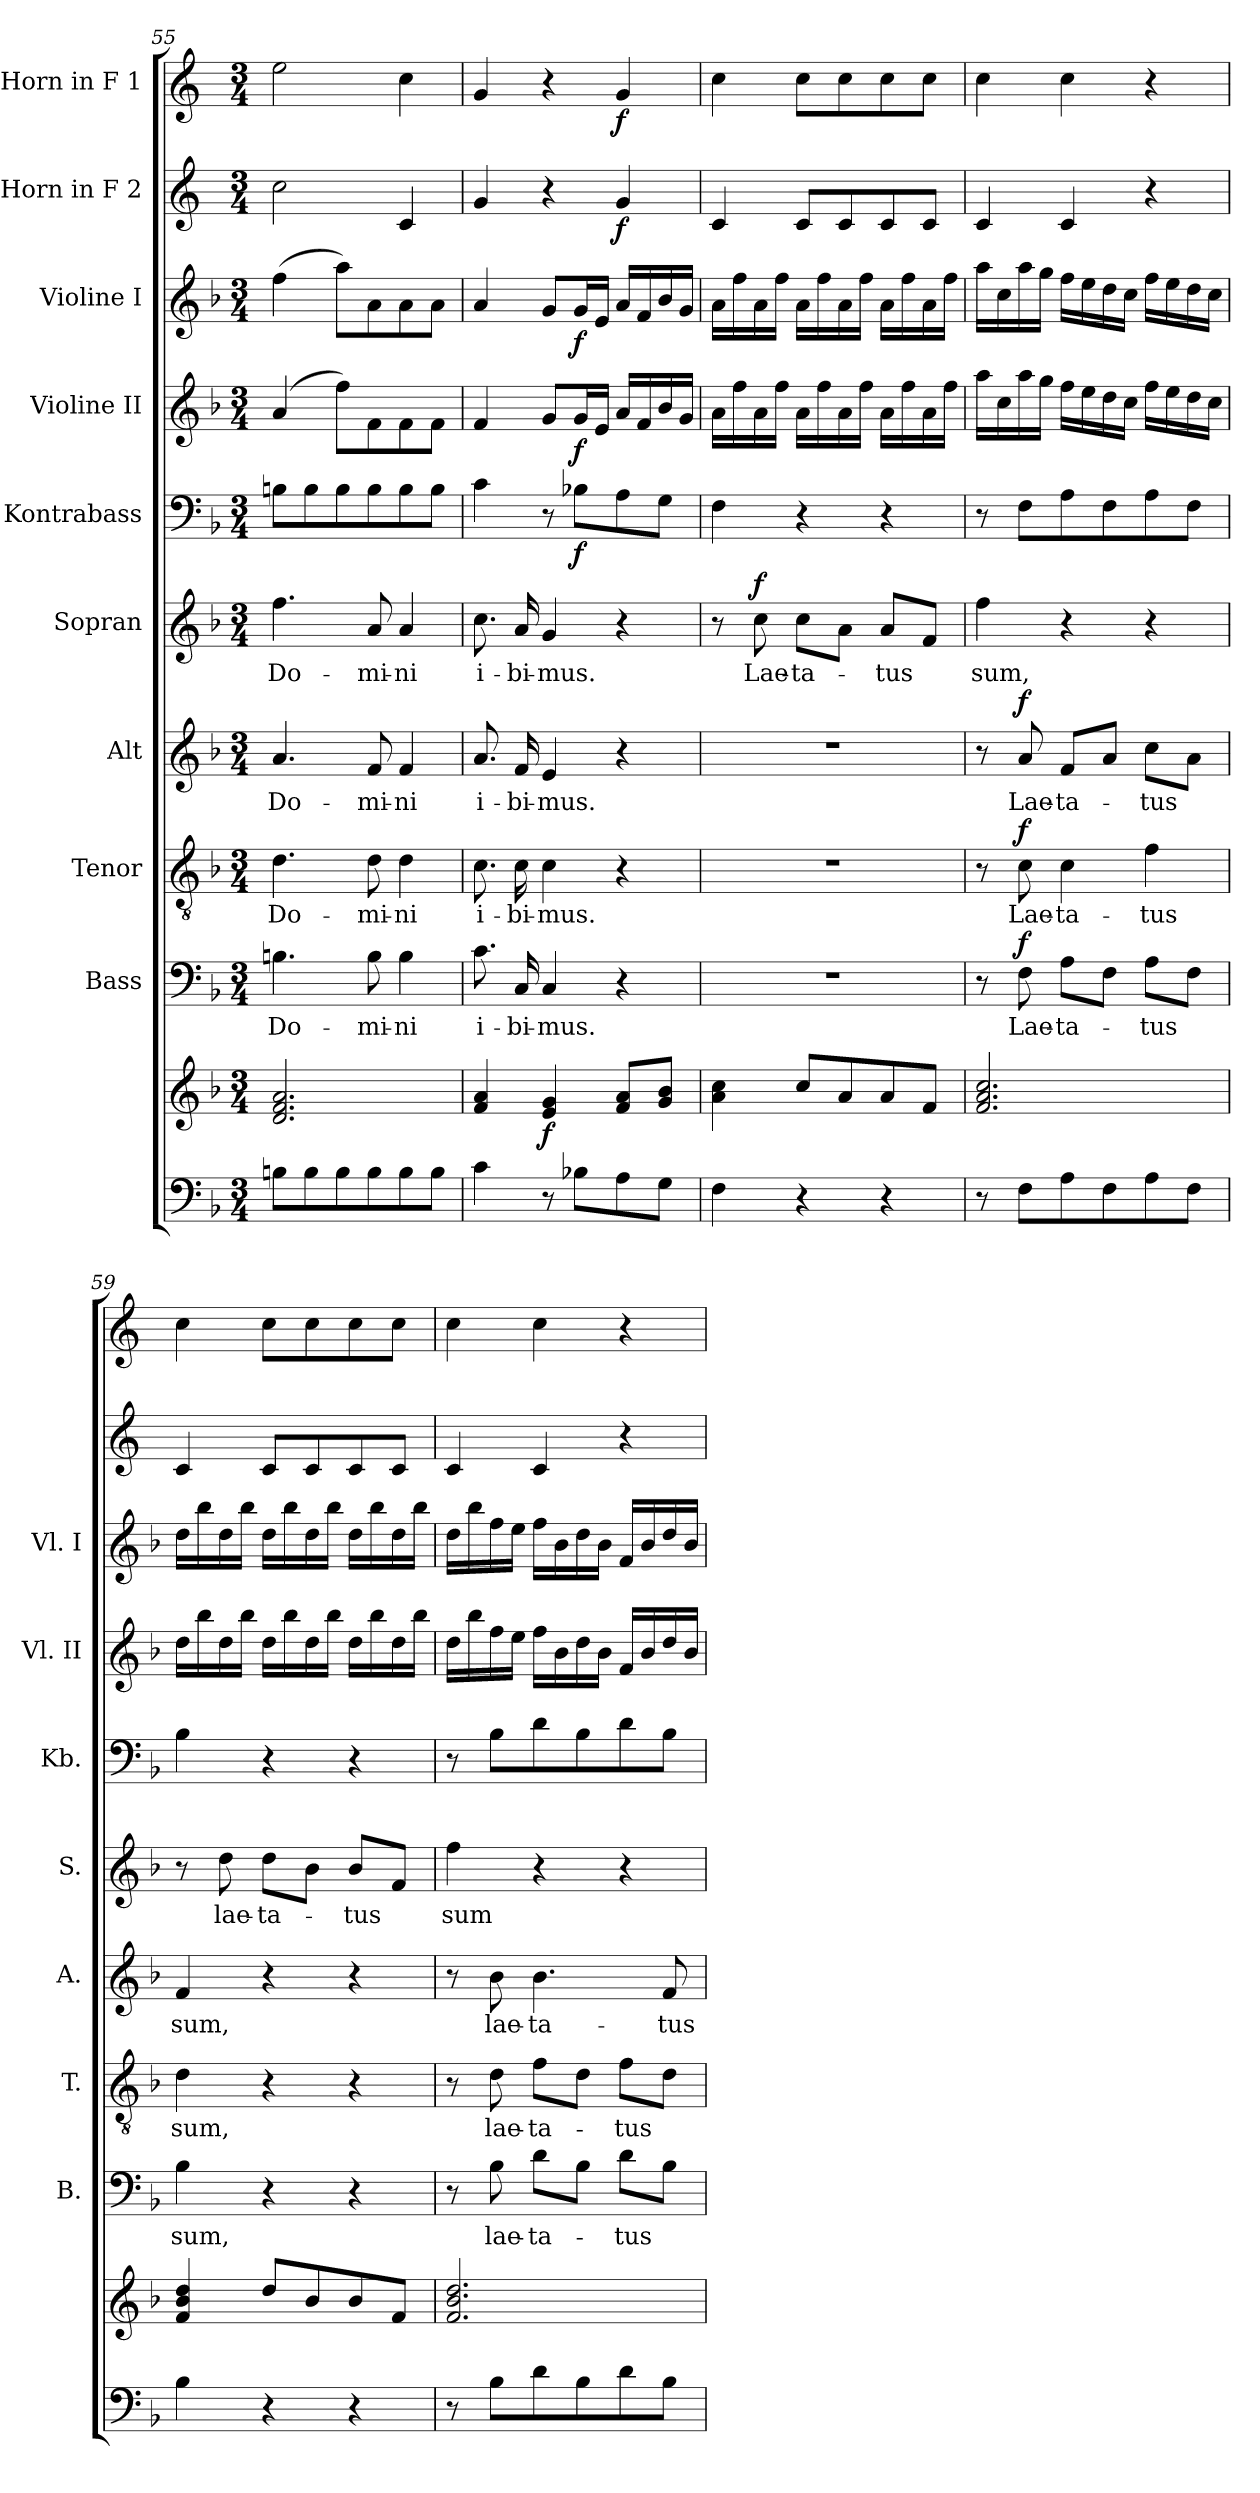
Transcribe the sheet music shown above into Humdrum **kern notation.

**kern	**kern	**dynam	**kern	**text	**dynam	**kern	**text	**dynam	**kern	**text	**dynam	**kern	**text	**dynam	**kern	**dynam	**kern	**dynam	**kern	**dynam	**kern	**dynam	**kern	**dynam
*part10	*part10	*part10	*part9	*part9	*part9	*part8	*part8	*part8	*part7	*part7	*part7	*part6	*part6	*part6	*part5	*part5	*part4	*part4	*part3	*part3	*part2	*part2	*part1	*part1
*staff11	*staff10	*staff10/11	*staff9	*staff9	*staff9	*staff8	*staff8	*staff8	*staff7	*staff7	*staff7	*staff6	*staff6	*staff6	*staff5	*staff5	*staff4	*staff4	*staff3	*staff3	*staff2	*staff2	*staff1	*staff1
*	*	*	*I"Bass	*	*	*I"Tenor	*	*	*I"Alt	*	*	*I"Sopran	*	*	*I"Kontrabass	*	*I"Violine II	*	*I"Violine I	*	*I"Horn in F 2	*	*I"Horn in F 1	*
*	*	*	*I'B.	*	*	*I'T.	*	*	*I'A.	*	*	*I'S.	*	*	*I'Kb.	*	*I'Vl. II	*	*I'Vl. I	*	*	*	*	*
*clefF4	*clefG2	*	*clefF4	*	*	*clefGv2	*	*	*clefG2	*	*	*clefG2	*	*	*clefF4	*	*clefG2	*	*clefG2	*	*clefG2	*	*clefG2	*
*	*	*	*	*	*	*	*	*	*	*	*	*	*	*	*ITrd7c12	*	*	*	*	*	*ITrd4c7	*	*ITrd4c7	*
*k[b-]	*k[b-]	*	*k[b-]	*	*	*k[b-]	*	*	*k[b-]	*	*	*k[b-]	*	*	*k[b-]	*	*k[b-]	*	*k[b-]	*	*k[b-]	*	*k[b-]	*
*F:	*F:	*	*F:	*	*	*F:	*	*	*F:	*	*	*F:	*	*	*F:	*	*F:	*	*F:	*	*F:	*	*F:	*
*M3/4	*M3/4	*	*M3/4	*	*	*M3/4	*	*	*M3/4	*	*	*M3/4	*	*	*M3/4	*	*M3/4	*	*M3/4	*	*M3/4	*	*M3/4	*
=55	=55	=55	=55	=55	=55	=55	=55	=55	=55	=55	=55	=55	=55	=55	=55	=55	=55	=55	=55	=55	=55	=55	=55	=55
!	!	!	!	!LO:LY:b	!	!	!LO:LY:b	!	!	!LO:LY:b	!	!	!LO:LY:b	!	!	!	!	!	!	!	!	!	!	!
8Bn\L	2.d/ 2.f/ 2.a/	.	4.Bn\	Do-	.	4.d\	Do-	.	4.a/	Do-	.	4.ff\	Do-	.	8BBn\L	.	(4a/	.	(>4ff\	.	2f\	.	2a\	.
8B\	.	.	.	.	.	.	.	.	.	.	.	.	.	.	8BB\	.	.	.	.	.	.	.	.	.
8B\	.	.	.	.	.	.	.	.	.	.	.	.	.	.	8BB\	.	8ff\L)	.	8aa\L)	.	.	.	.	.
!	!	!	!	!LO:LY:b	!	!	!LO:LY:b	!	!	!LO:LY:b	!	!	!LO:LY:b	!	!	!	!	!	!	!	!	!	!	!
8B\	.	.	8B\	-mi-	.	8d\	-mi-	.	8f/	-mi-	.	8a/	-mi-	.	8BB\	.	8f\	.	8a\	.	.	.	.	.
!	!	!	!	!LO:LY:b	!	!	!LO:LY:b	!	!	!LO:LY:b	!	!	!LO:LY:b	!	!	!	!	!	!	!	!	!	!	!
8B\	.	.	4B\	-ni	.	4d\	-ni	.	4f/	-ni	.	4a/	-ni	.	8BB\	.	8f\	.	8a\	.	4F/	.	4f\	.
8B\J	.	.	.	.	.	.	.	.	.	.	.	.	.	.	8BB\J	.	8f\J	.	8a\J	.	.	.	.	.
!!LO:PB:g=z
=56	=56	=56	=56	=56	=56	=56	=56	=56	=56	=56	=56	=56	=56	=56	=56	=56	=56	=56	=56	=56	=56	=56	=56	=56
!	!	!	!	!LO:LY:b	!	!	!LO:LY:b	!	!	!LO:LY:b	!	!	!LO:LY:b	!	!	!	!	!	!	!	!	!	!	!
4c\	4f/ 4a/	.	8.c\	i-	.	8.c\	i-	.	8.a/	i-	.	8.cc\	i-	.	4C\	.	4f/	.	4a/	.	4c/	.	4c/	.
!	!	!	!	!LO:LY:b	!	!	!LO:LY:b	!	!	!LO:LY:b	!	!	!LO:LY:b	!	!	!	!	!	!	!	!	!	!	!
.	.	.	16C/	-bi-	.	16c\	-bi-	.	16f/	-bi-	.	16a/	-bi-	.	.	.	.	.	.	.	.	.	.	.
!	!	!LO:DY:b	!	!LO:LY:b	!	!	!LO:LY:b	!	!	!LO:LY:b	!	!	!LO:LY:b	!	!	!	!	!	!	!	!	!	!	!
8r	4e/ 4g/	f	4C/	-mus.	.	4c\	-mus.	.	4e/	-mus.	.	4g/	-mus.	.	8r	.	8g/L	.	8g/L	.	4r	.	4r	.
!	!	!	!	!	!	!	!	!	!	!	!	!	!	!	!	!LO:DY:b	!	!LO:DY:b	!	!LO:DY:b	!	!	!	!
8B-X\L	.	.	.	.	.	.	.	.	.	.	.	.	.	.	8BB-X\L	f	16g/L	f	16g/L	f	.	.	.	.
.	.	.	.	.	.	.	.	.	.	.	.	.	.	.	.	.	16e/JJ	.	16e/JJ	.	.	.	.	.
!	!	!	!	!	!	!	!	!	!	!	!	!	!	!	!	!	!	!	!	!	!	!LO:DY:b	!	!LO:DY:b
8A\	8f/ 8a/L	.	4r	.	.	4r	.	.	4r	.	.	4r	.	.	8AA\	.	16a/LL	.	16a/LL	.	4c/	f	4c/	f
.	.	.	.	.	.	.	.	.	.	.	.	.	.	.	.	.	16f/	.	16f/	.	.	.	.	.
8G\J	8g/ 8b-/J	.	.	.	.	.	.	.	.	.	.	.	.	.	8GG\J	.	16b-/	.	16b-/	.	.	.	.	.
.	.	.	.	.	.	.	.	.	.	.	.	.	.	.	.	.	16g/JJ	.	16g/JJ	.	.	.	.	.
=57	=57	=57	=57	=57	=57	=57	=57	=57	=57	=57	=57	=57	=57	=57	=57	=57	=57	=57	=57	=57	=57	=57	=57	=57
4F\	4a\ 4cc\	.	2.r	.	.	2.r	.	.	2.r	.	.	8r	.	.	4FF\	.	16a\LL	.	16a\LL	.	4F/	.	4f\	.
.	.	.	.	.	.	.	.	.	.	.	.	.	.	.	.	.	16ff\	.	16ff\	.	.	.	.	.
!	!	!	!	!	!	!	!	!	!	!	!	!	!LO:LY:b	!LO:DY:a	!	!	!	!	!	!	!	!	!	!
.	.	.	.	.	.	.	.	.	.	.	.	8cc\	Lae-	f	.	.	16a\	.	16a\	.	.	.	.	.
.	.	.	.	.	.	.	.	.	.	.	.	.	.	.	.	.	16ff\JJ	.	16ff\JJ	.	.	.	.	.
!	!	!	!	!	!	!	!	!	!	!	!	!	!LO:LY:b	!	!	!	!	!	!	!	!	!	!	!
4r	8cc/L	.	.	.	.	.	.	.	.	.	.	8cc\L	-ta-	.	4r	.	16a\LL	.	16a\LL	.	8F/L	.	8f\L	.
.	.	.	.	.	.	.	.	.	.	.	.	.	.	.	.	.	16ff\	.	16ff\	.	.	.	.	.
.	8a/	.	.	.	.	.	.	.	.	.	.	8a\J	.	.	.	.	16a\	.	16a\	.	8F/	.	8f\	.
.	.	.	.	.	.	.	.	.	.	.	.	.	.	.	.	.	16ff\JJ	.	16ff\JJ	.	.	.	.	.
!	!	!	!	!	!	!	!	!	!	!	!	!	!LO:LY:b	!	!	!	!	!	!	!	!	!	!	!
4r	8a/	.	.	.	.	.	.	.	.	.	.	8a/L	-tus	.	4r	.	16a\LL	.	16a\LL	.	8F/	.	8f\	.
.	.	.	.	.	.	.	.	.	.	.	.	.	.	.	.	.	16ff\	.	16ff\	.	.	.	.	.
.	8f/J	.	.	.	.	.	.	.	.	.	.	8f/J	.	.	.	.	16a\	.	16a\	.	8F/J	.	8f\J	.
.	.	.	.	.	.	.	.	.	.	.	.	.	.	.	.	.	16ff\JJ	.	16ff\JJ	.	.	.	.	.
=58	=58	=58	=58	=58	=58	=58	=58	=58	=58	=58	=58	=58	=58	=58	=58	=58	=58	=58	=58	=58	=58	=58	=58	=58
!	!	!	!	!	!	!	!	!	!	!	!	!	!LO:LY:b	!	!	!	!	!	!	!	!	!	!	!
8r	2.f/ 2.a/ 2.cc/	.	8r	.	.	8r	.	.	8r	.	.	4ff\	sum,	.	8r	.	16aa\LL	.	16aa\LL	.	4F/	.	4f\	.
.	.	.	.	.	.	.	.	.	.	.	.	.	.	.	.	.	16cc\	.	16cc\	.	.	.	.	.
!	!	!	!	!LO:LY:b	!LO:DY:a	!	!LO:LY:b	!LO:DY:a	!	!LO:LY:b	!LO:DY:a	!	!	!	!	!	!	!	!	!	!	!	!	!
8F\L	.	.	8F\	Lae-	f	8c\	Lae-	f	8a/	Lae-	f	.	.	.	8FF\L	.	16aa\	.	16aa\	.	.	.	.	.
.	.	.	.	.	.	.	.	.	.	.	.	.	.	.	.	.	16gg\JJ	.	16gg\JJ	.	.	.	.	.
!	!	!	!	!LO:LY:b	!	!	!LO:LY:b	!	!	!LO:LY:b	!	!	!	!	!	!	!	!	!	!	!	!	!	!
8A\	.	.	8A\L	-ta-	.	4c\	-ta-	.	8f/L	-ta-	.	4r	.	.	8AA\	.	16ff\LL	.	16ff\LL	.	4F/	.	4f\	.
.	.	.	.	.	.	.	.	.	.	.	.	.	.	.	.	.	16ee\	.	16ee\	.	.	.	.	.
8F\	.	.	8F\J	.	.	.	.	.	8a/J	.	.	.	.	.	8FF\	.	16dd\	.	16dd\	.	.	.	.	.
.	.	.	.	.	.	.	.	.	.	.	.	.	.	.	.	.	16cc\JJ	.	16cc\JJ	.	.	.	.	.
!	!	!	!	!LO:LY:b	!	!	!LO:LY:b	!	!	!LO:LY:b	!	!	!	!	!	!	!	!	!	!	!	!	!	!
8A\	.	.	8A\L	-tus	.	4f\	-tus	.	8cc\L	-tus	.	4r	.	.	8AA\	.	16ff\LL	.	16ff\LL	.	4r	.	4r	.
.	.	.	.	.	.	.	.	.	.	.	.	.	.	.	.	.	16ee\	.	16ee\	.	.	.	.	.
8F\J	.	.	8F\J	.	.	.	.	.	8a\J	.	.	.	.	.	8FF\J	.	16dd\	.	16dd\	.	.	.	.	.
.	.	.	.	.	.	.	.	.	.	.	.	.	.	.	.	.	16cc\JJ	.	16cc\JJ	.	.	.	.	.
=59	=59	=59	=59	=59	=59	=59	=59	=59	=59	=59	=59	=59	=59	=59	=59	=59	=59	=59	=59	=59	=59	=59	=59	=59
!	!	!	!	!LO:LY:b	!	!	!LO:LY:b	!	!	!LO:LY:b	!	!	!	!	!	!	!	!	!	!	!	!	!	!
4B-\	4f/ 4b-/ 4dd/	.	4B-\	sum,	.	4d\	sum,	.	4f/	sum,	.	8r	.	.	4BB-\	.	16dd\LL	.	16dd\LL	.	4F/	.	4f\	.
.	.	.	.	.	.	.	.	.	.	.	.	.	.	.	.	.	16bb-\	.	16bb-\	.	.	.	.	.
!	!	!	!	!	!	!	!	!	!	!	!	!	!LO:LY:b	!	!	!	!	!	!	!	!	!	!	!
.	.	.	.	.	.	.	.	.	.	.	.	8dd\	lae-	.	.	.	16dd\	.	16dd\	.	.	.	.	.
.	.	.	.	.	.	.	.	.	.	.	.	.	.	.	.	.	16bb-\JJ	.	16bb-\JJ	.	.	.	.	.
!	!	!	!	!	!	!	!	!	!	!	!	!	!LO:LY:b	!	!	!	!	!	!	!	!	!	!	!
4r	8dd/L	.	4r	.	.	4r	.	.	4r	.	.	8dd\L	-ta-	.	4r	.	16dd\LL	.	16dd\LL	.	8F/L	.	8f\L	.
.	.	.	.	.	.	.	.	.	.	.	.	.	.	.	.	.	16bb-\	.	16bb-\	.	.	.	.	.
.	8b-/	.	.	.	.	.	.	.	.	.	.	8b-\J	.	.	.	.	16dd\	.	16dd\	.	8F/	.	8f\	.
.	.	.	.	.	.	.	.	.	.	.	.	.	.	.	.	.	16bb-\JJ	.	16bb-\JJ	.	.	.	.	.
!	!	!	!	!	!	!	!	!	!	!	!	!	!LO:LY:b	!	!	!	!	!	!	!	!	!	!	!
4r	8b-/	.	4r	.	.	4r	.	.	4r	.	.	8b-/L	-tus	.	4r	.	16dd\LL	.	16dd\LL	.	8F/	.	8f\	.
.	.	.	.	.	.	.	.	.	.	.	.	.	.	.	.	.	16bb-\	.	16bb-\	.	.	.	.	.
.	8f/J	.	.	.	.	.	.	.	.	.	.	8f/J	.	.	.	.	16dd\	.	16dd\	.	8F/J	.	8f\J	.
.	.	.	.	.	.	.	.	.	.	.	.	.	.	.	.	.	16bb-\JJ	.	16bb-\JJ	.	.	.	.	.
!!LO:PB:g=z
=60	=60	=60	=60	=60	=60	=60	=60	=60	=60	=60	=60	=60	=60	=60	=60	=60	=60	=60	=60	=60	=60	=60	=60	=60
!	!	!	!	!	!	!	!	!	!	!	!	!	!LO:LY:b	!	!	!	!	!	!	!	!	!	!	!
8r	2.f/ 2.b-/ 2.dd/	.	8r	.	.	8r	.	.	8r	.	.	4ff\	sum	.	8r	.	16dd\LL	.	16dd\LL	.	4F/	.	4f\	.
.	.	.	.	.	.	.	.	.	.	.	.	.	.	.	.	.	16bb-\	.	16bb-\	.	.	.	.	.
!	!	!	!	!LO:LY:b	!	!	!LO:LY:b	!	!	!LO:LY:b	!	!	!	!	!	!	!	!	!	!	!	!	!	!
8B-\L	.	.	8B-\	lae-	.	8d\	lae-	.	8b-\	lae-	.	.	.	.	8BB-\L	.	16ff\	.	16ff\	.	.	.	.	.
.	.	.	.	.	.	.	.	.	.	.	.	.	.	.	.	.	16ee\JJ	.	16ee\JJ	.	.	.	.	.
!	!	!	!	!LO:LY:b	!	!	!LO:LY:b	!	!	!LO:LY:b	!	!	!	!	!	!	!	!	!	!	!	!	!	!
8d\	.	.	8d\L	-ta-	.	8f\L	-ta-	.	4.b-\	-ta-	.	4r	.	.	8D\	.	16ff\LL	.	16ff\LL	.	4F/	.	4f\	.
.	.	.	.	.	.	.	.	.	.	.	.	.	.	.	.	.	16b-\	.	16b-\	.	.	.	.	.
8B-\	.	.	8B-\J	.	.	8d\J	.	.	.	.	.	.	.	.	8BB-\	.	16dd\	.	16dd\	.	.	.	.	.
.	.	.	.	.	.	.	.	.	.	.	.	.	.	.	.	.	16b-\JJ	.	16b-\JJ	.	.	.	.	.
!	!	!	!	!LO:LY:b	!	!	!LO:LY:b	!	!	!	!	!	!	!	!	!	!	!	!	!	!	!	!	!
8d\	.	.	8d\L	-tus	.	8f\L	-tus	.	.	.	.	4r	.	.	8D\	.	16f/LL	.	16f/LL	.	4r	.	4r	.
.	.	.	.	.	.	.	.	.	.	.	.	.	.	.	.	.	16b-/	.	16b-/	.	.	.	.	.
!	!	!	!	!	!	!	!	!	!	!LO:LY:b	!	!	!	!	!	!	!	!	!	!	!	!	!	!
8B-\J	.	.	8B-\J	.	.	8d\J	.	.	8f/	-tus	.	.	.	.	8BB-\J	.	16dd/	.	16dd/	.	.	.	.	.
.	.	.	.	.	.	.	.	.	.	.	.	.	.	.	.	.	16b-/JJ	.	16b-/JJ	.	.	.	.	.
=	=	=	=	=	=	=	=	=	=	=	=	=	=	=	=	=	=	=	=	=	=	=	=	=
*-	*-	*-	*-	*-	*-	*-	*-	*-	*-	*-	*-	*-	*-	*-	*-	*-	*-	*-	*-	*-	*-	*-	*-	*-
